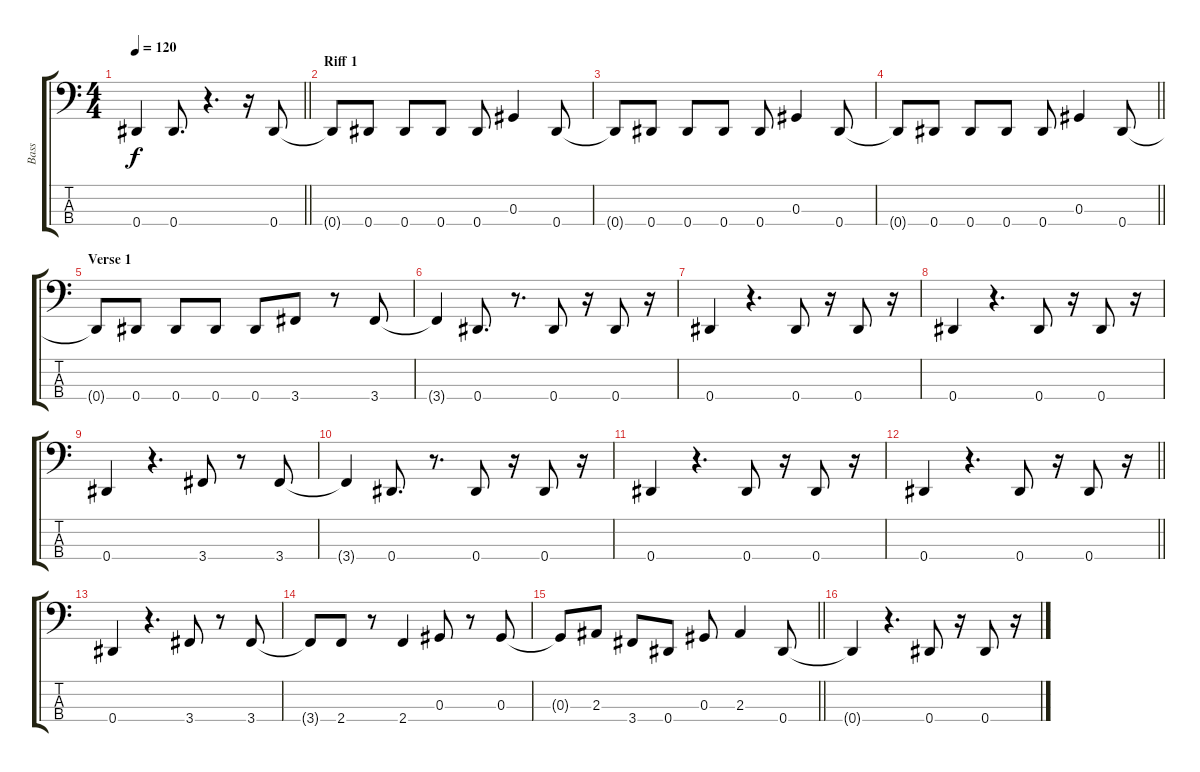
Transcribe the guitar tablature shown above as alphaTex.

\track ("Bass" "Bass") {instrument electricbassfinger}
\staff {score tabs}
\tuning (Gb2 Db2 Ab1 Eb1) {hide}
\ts (4 4)
\tempo 120
\clef f4
\barLineRight lightlight
\ks c
0.4{t}.4{dy f} 0.4.8{d} r.4{d} r.16 0.4.8 |
\section ("" "Riff 1")
0.4{t}.8 0.4.8 0.4.8 0.4.8 0.4.8 0.3.4 0.4.8 |
0.4{t}.8 0.4.8 0.4.8 0.4.8 0.4.8 0.3.4 0.4.8 |
\barLineRight lightlight
0.4{t}.8 0.4.8 0.4.8 0.4.8 0.4.8 0.3.4 0.4.8 |
\section ("" "Verse 1")
0.4{t}.8 0.4.8 0.4.8 0.4.8 0.4.8 3.4.8 r.8 3.4.8 |
3.4{t}.4 0.4.8{d} r.8{d} 0.4.8 r.16 0.4.8 r.16 |
0.4.4 r.4{d} 0.4.8 r.16 0.4.8 r.16 |
0.4.4 r.4{d} 0.4.8 r.16 0.4.8 r.16 |
0.4.4 r.4{d} 3.4.8 r.8 3.4.8 |
3.4{t}.4 0.4.8{d} r.8{d} 0.4.8 r.16 0.4.8 r.16 |
0.4.4 r.4{d} 0.4.8 r.16 0.4.8 r.16 |
\barLineRight lightlight
0.4.4 r.4{d} 0.4.8 r.16 0.4.8 r.16 |
0.4.4 r.4{d} 3.4.8 r.8 3.4.8 |
3.4{t}.8 2.4.8 r.8 2.4.4 0.3.8 r.8 0.3.8 |
\barLineRight lightlight
0.3{t}.8 2.3.8 3.4.8 0.4.8 0.3.8 2.3.4 0.4.8 |
0.4{t}.4 r.4{d} 0.4.8 r.16 0.4.8 r.16
